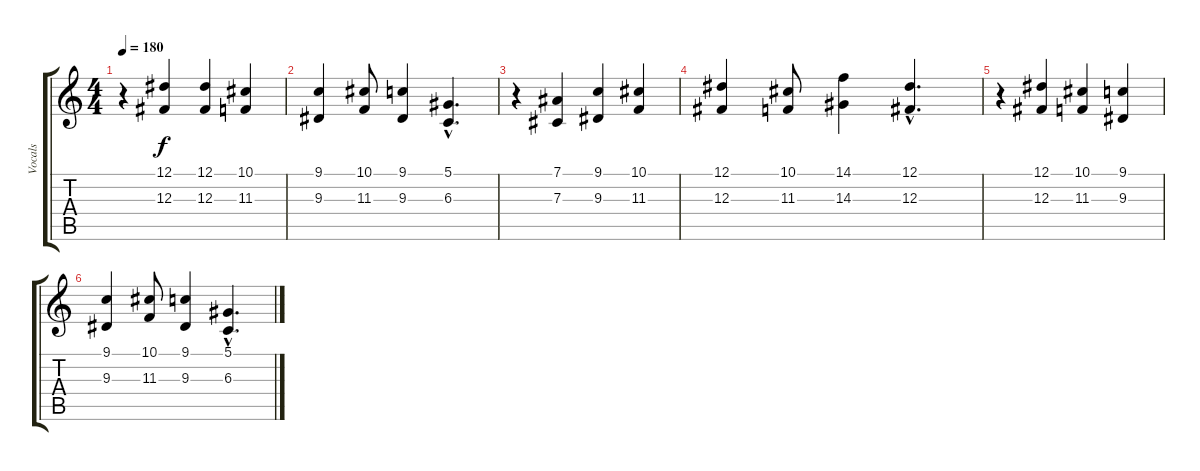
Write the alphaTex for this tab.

\track ("Vocals" "Vocals") {instrument oboe}
\staff {score tabs}
\tuning (Eb4 Bb3 Gb3 Db3 Ab2 Eb2) {hide}
\ts (4 4)
\tempo 180
\clef g2
\ks c
r.4{dy f} (12.1 12.3).4 (12.1 12.3).4 (10.1 11.3).4 |
(9.1 9.3).4 (10.1 11.3).8 (9.1 9.3).4 (5.1{hac} 6.3{hac}).4{d} |
r.4{volume 0} (7.1 7.3).4 (9.1 9.3).4 (10.1 11.3).4 |
(12.1 12.3).4 (10.1 11.3).8 (14.1 14.3).4 (12.1{hac} 12.3{hac}).4{d} |
r.4 (12.1 12.3).4 (10.1 11.3).4 (9.1 9.3).4 |
(9.1 9.3).4 (10.1 11.3).8 (9.1 9.3).4 (5.1{hac} 6.3{hac}).4{d}
